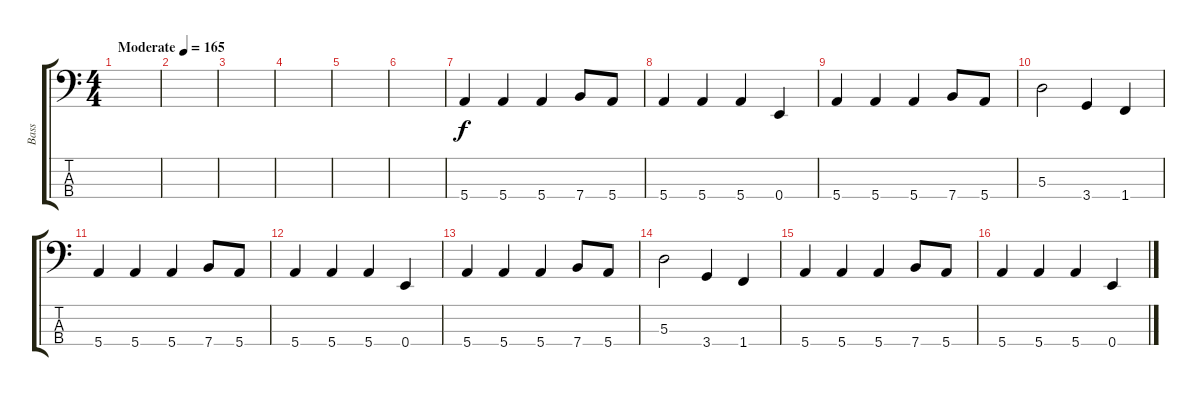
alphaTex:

\track ("Bass" "Bass") {instrument electricbassfinger}
\staff {score tabs}
\tuning (G2 D2 A1 E1) {hide}
\ts (4 4)
\tempo (165 "Moderate")
\clef f4
\ks c
|
|
|
|
|
|
5.4.4 5.4.4 5.4.4 7.4.8 5.4.8 |
5.4.4 5.4.4 5.4.4 0.4.4 |
5.4.4 5.4.4 5.4.4 7.4.8 5.4.8 |
5.3.2 3.4.4 1.4.4 |
5.4.4 5.4.4 5.4.4 7.4.8 5.4.8 |
5.4.4 5.4.4 5.4.4 0.4.4 |
5.4.4 5.4.4 5.4.4 7.4.8 5.4.8 |
5.3.2 3.4.4 1.4.4 |
5.4.4 5.4.4 5.4.4 7.4.8 5.4.8 |
5.4.4 5.4.4 5.4.4 0.4.4
